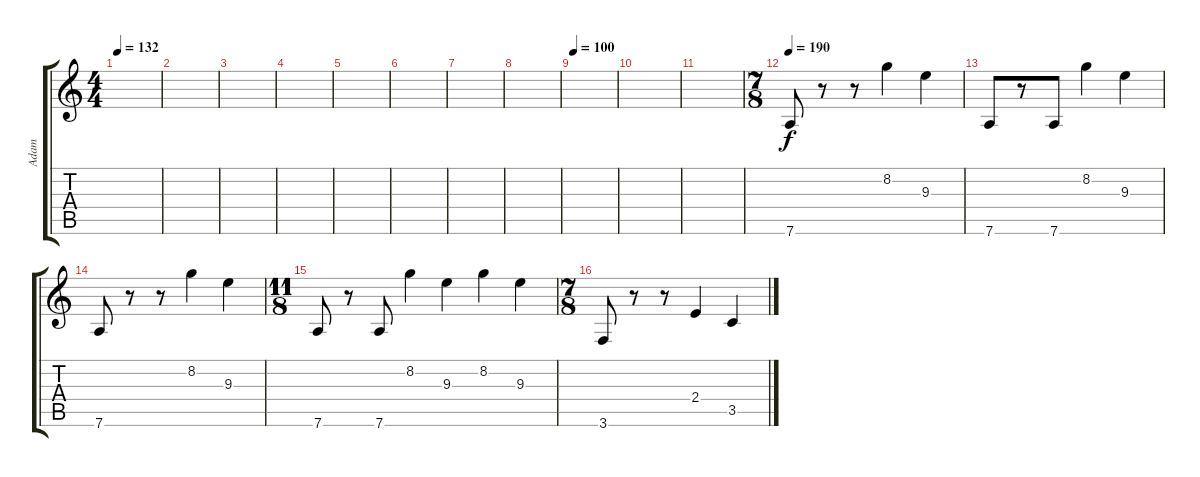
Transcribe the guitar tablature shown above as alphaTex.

\track ("Adam" "Adam") {instrument distortionguitar}
\staff {score tabs}
\tuning (E4 B3 G3 D3 A2 D2) {hide}
\ts (4 4)
\tempo 132
\clef g2
\ks c
|
|
|
|
|
|
|
|
\tempo 100
|
|
|
\ts (7 8)
\tempo 190
7.6.8{instrument electricguitarjazz} r.8 r.8 8.2.4 9.3.4 |
7.6.8 r.8 7.6.8 8.2.4 9.3.4 |
7.6.8 r.8 r.8 8.2.4 9.3.4 |
\ts (11 8)
7.6.8 r.8 7.6.8 8.2.4 9.3.4 8.2.4 9.3.4 |
\ts (7 8)
3.6.8 r.8 r.8 2.4.4 3.5.4
